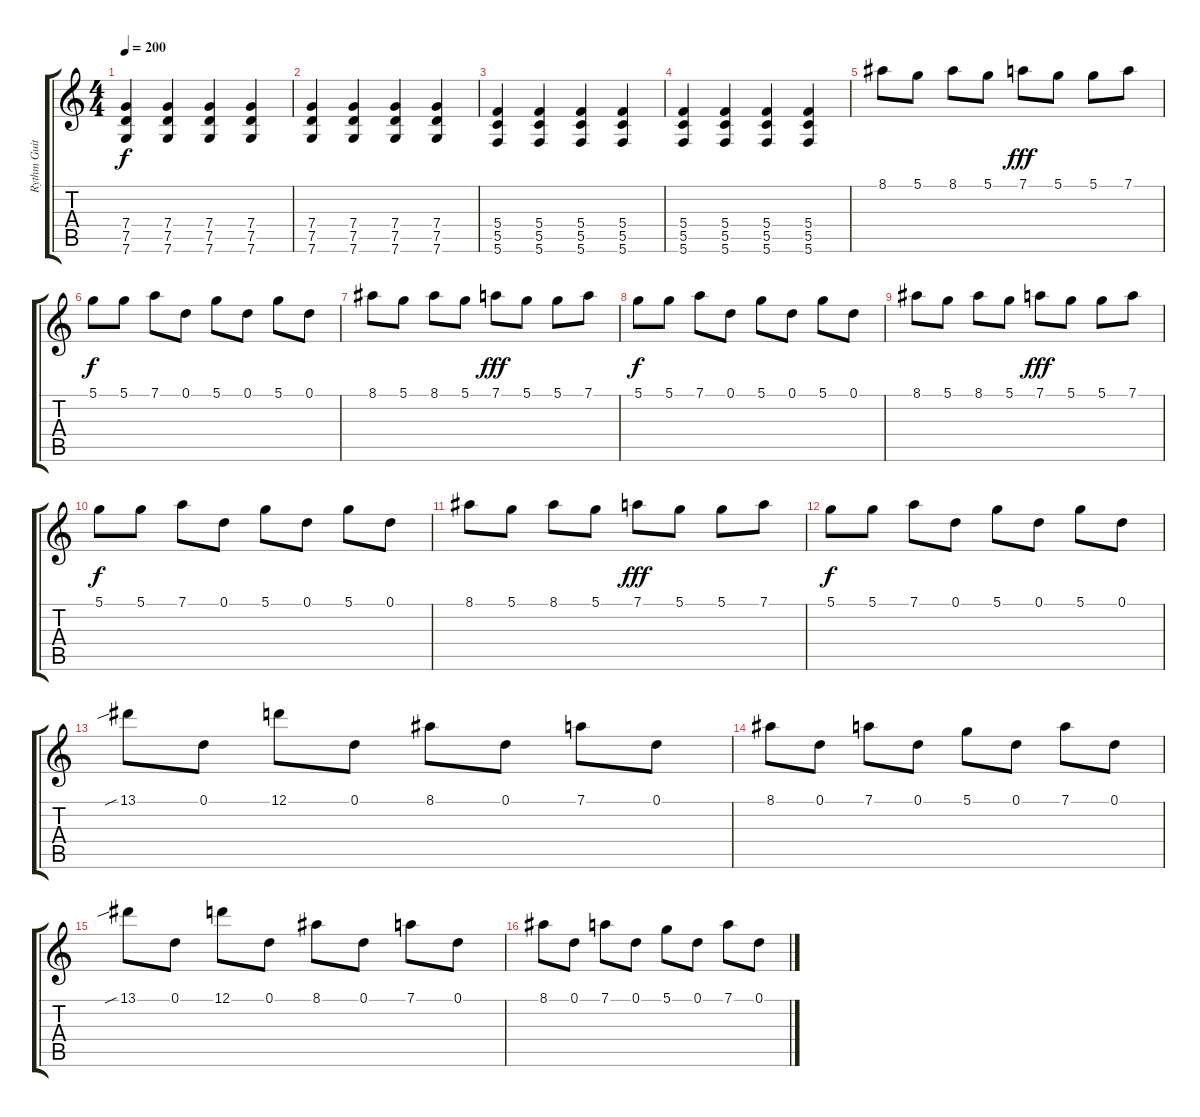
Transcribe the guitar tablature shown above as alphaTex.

\track ("Rythm Guitar" "Rythm Guit") {instrument distortionguitar}
\staff {score tabs}
\tuning (D4 A3 F3 C3 G2 C2) {hide}
\ts (4 4)
\tempo 200
\clef g2
\ks c
(7.4 7.5 7.6).4{dy f} (7.4 7.5 7.6).4 (7.4 7.5 7.6).4 (7.4 7.5 7.6).4 |
(7.4 7.5 7.6).4 (7.4 7.5 7.6).4 (7.4 7.5 7.6).4 (7.4 7.5 7.6).4 |
(5.4 5.5 5.6).4 (5.4 5.5 5.6).4 (5.4 5.5 5.6).4 (5.4 5.5 5.6).4 |
(5.4 5.5 5.6).4 (5.4 5.5 5.6).4 (5.4 5.5 5.6).4 (5.4 5.5 5.6).4 |
8.1.8 5.1.8 8.1.8 5.1.8 7.1.8{dy fff} 5.1.8 5.1.8 7.1.8 |
5.1.8{dy f} 5.1.8 7.1.8 0.1.8 5.1.8 0.1.8 5.1.8 0.1.8 |
8.1.8 5.1.8 8.1.8 5.1.8 7.1.8{dy fff} 5.1.8 5.1.8 7.1.8 |
5.1.8{dy f} 5.1.8 7.1.8 0.1.8 5.1.8 0.1.8 5.1.8 0.1.8 |
8.1.8 5.1.8 8.1.8 5.1.8 7.1.8{dy fff} 5.1.8 5.1.8 7.1.8 |
5.1.8{dy f} 5.1.8 7.1.8 0.1.8 5.1.8 0.1.8 5.1.8 0.1.8 |
8.1.8 5.1.8 8.1.8 5.1.8 7.1.8{dy fff} 5.1.8 5.1.8 7.1.8 |
5.1.8{dy f} 5.1.8 7.1.8 0.1.8 5.1.8 0.1.8 5.1.8 0.1.8 |
13.1{sib}.8 0.1.8 12.1.8 0.1.8 8.1.8 0.1.8 7.1.8 0.1.8 |
8.1.8 0.1.8 7.1.8 0.1.8 5.1.8 0.1.8 7.1.8 0.1.8 |
13.1{sib}.8 0.1.8 12.1.8 0.1.8 8.1.8 0.1.8 7.1.8 0.1.8 |
8.1.8 0.1.8 7.1.8 0.1.8 5.1.8 0.1.8 7.1.8 0.1.8
